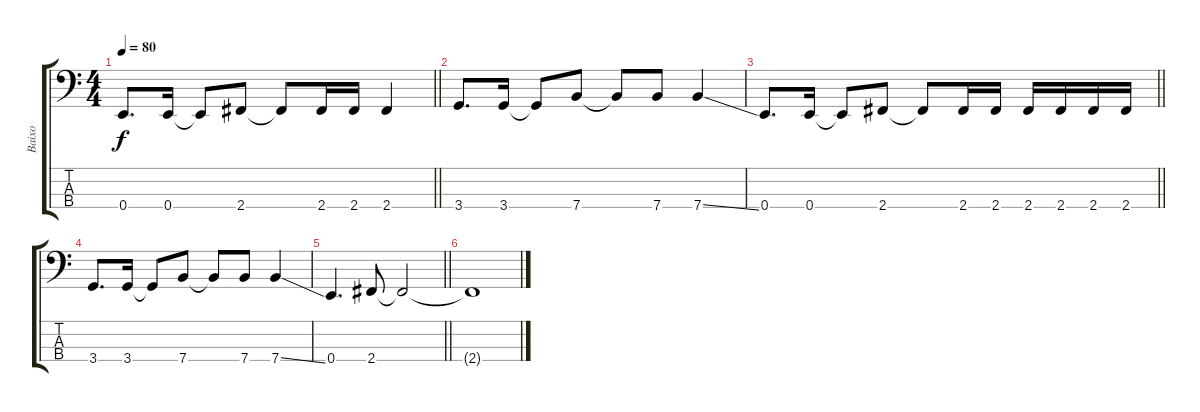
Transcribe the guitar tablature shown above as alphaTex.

\track ("Baixo" "Baixo") {instrument electricbassfinger}
\staff {score tabs}
\tuning (G2 D2 A1 E1) {hide}
\ts (4 4)
\tempo 80
\clef f4
\barLineRight lightlight
\ks c
0.4.8{d dy f} 0.4.16 0.4{t}.8 2.4.8 2.4{t}.8 2.4.16 2.4.16 2.4.4 |
3.4.8{d} 3.4.16 3.4{t}.8 7.4.8 7.4{t}.8 7.4.8 7.4{ss}.4 |
\barLineRight lightlight
0.4.8{d} 0.4.16 0.4{t}.8 2.4.8 2.4{t}.8 2.4.16 2.4.16 2.4.16 2.4.16 2.4.16 2.4.16 |
3.4.8{d} 3.4.16 3.4{t}.8 7.4.8 7.4{t}.8 7.4.8 7.4{ss}.4 |
\barLineRight lightlight
0.4.4{d} 2.4.8 2.4{t}.2 |
2.4{t}.1
